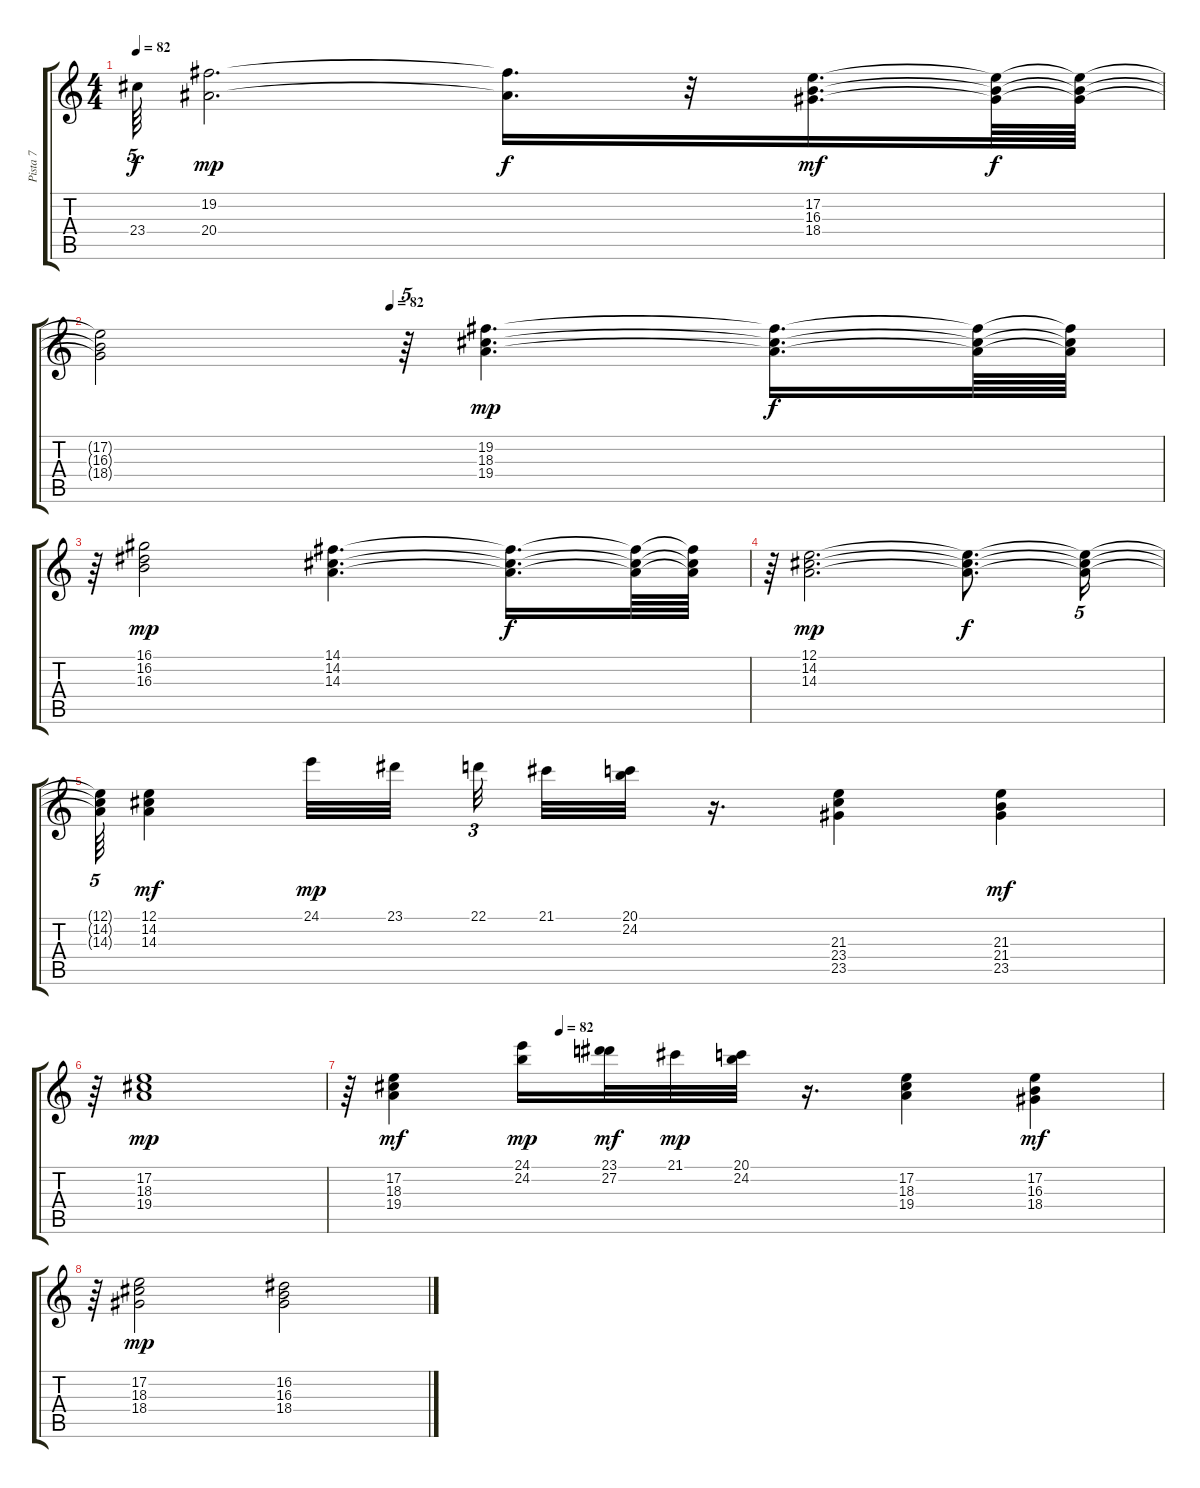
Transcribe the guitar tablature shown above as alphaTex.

\track ("Pista 7" "Pista 7") {instrument rockorgan}
\staff {score tabs}
\tuning (E4 B3 G3 D3 A2 E2) {hide}
\ts (4 4)
\tempo 82
\clef g2
\ks c
23.4{t}.64{tu (5 4) dy f} (19.2 20.4).2{d dy mp} (19.2{t} 20.4{t}).16{d dy f} r.32 (17.2 16.3 18.4).16{d dy mf} (17.2{t} 16.3{t} 18.4{t}).64{dy f} (17.2{t} 16.3{t} 18.4{t}).64 |
\tempo (82 0.2734375)
(17.2{t} 16.3{t} 18.4{t}).2 r.64{tu (5 4)} (19.2 18.3 19.4).4{d dy mp} (19.2{t} 18.3{t} 19.4{t}).16{d dy f} (19.2{t} 18.3{t} 19.4{t}).64 (19.2{t} 18.3{t} 19.4{t}).64 |
r.64{tu (5 4)} (16.1 16.2 16.3).2{dy mp} (14.1 14.2 14.3).4{d} (14.1{t} 14.2{t} 14.3{t}).16{d dy f} (14.1{t} 14.2{t} 14.3{t}).64 (14.1{t} 14.2{t} 14.3{t}).64 |
r.64{tu (5 4)} (12.1 14.2 14.3).2{d dy mp} (12.1{t} 14.2{t} 14.3{t}).8{d dy f} (12.1{t} 14.2{t} 14.3{t}).16{tu (5 4)} |
(12.1{t} 14.2{t} 14.3{t}).64{tu (5 4)} (12.1 14.2 14.3).4{dy mf} 24.1.32{dy mp} 23.1.32{beam splitsecondary} 22.1.32{tu (3 2) beam splitsecondary} 21.1.32 (20.1 24.2).32 r.16{d} (21.3 23.4 23.5).4 (21.3 21.4 23.5).4{dy mf} |
r.64 (17.2 18.3 19.4).1{dy mp} |
\tempo (82 0.2604166666666667)
r.64 (17.2 18.3 19.4).4{dy mf} (24.1 24.2).16{dy mp} (23.1 27.2).32{dy mf} 21.1.32{dy mp} (20.1 24.2).32 r.16{d} (17.2 18.3 19.4).4 (17.2 16.3 18.4).4{dy mf} |
r.64 (17.2 18.3 18.4).2{dy mp} (16.2 16.3 18.4).2
